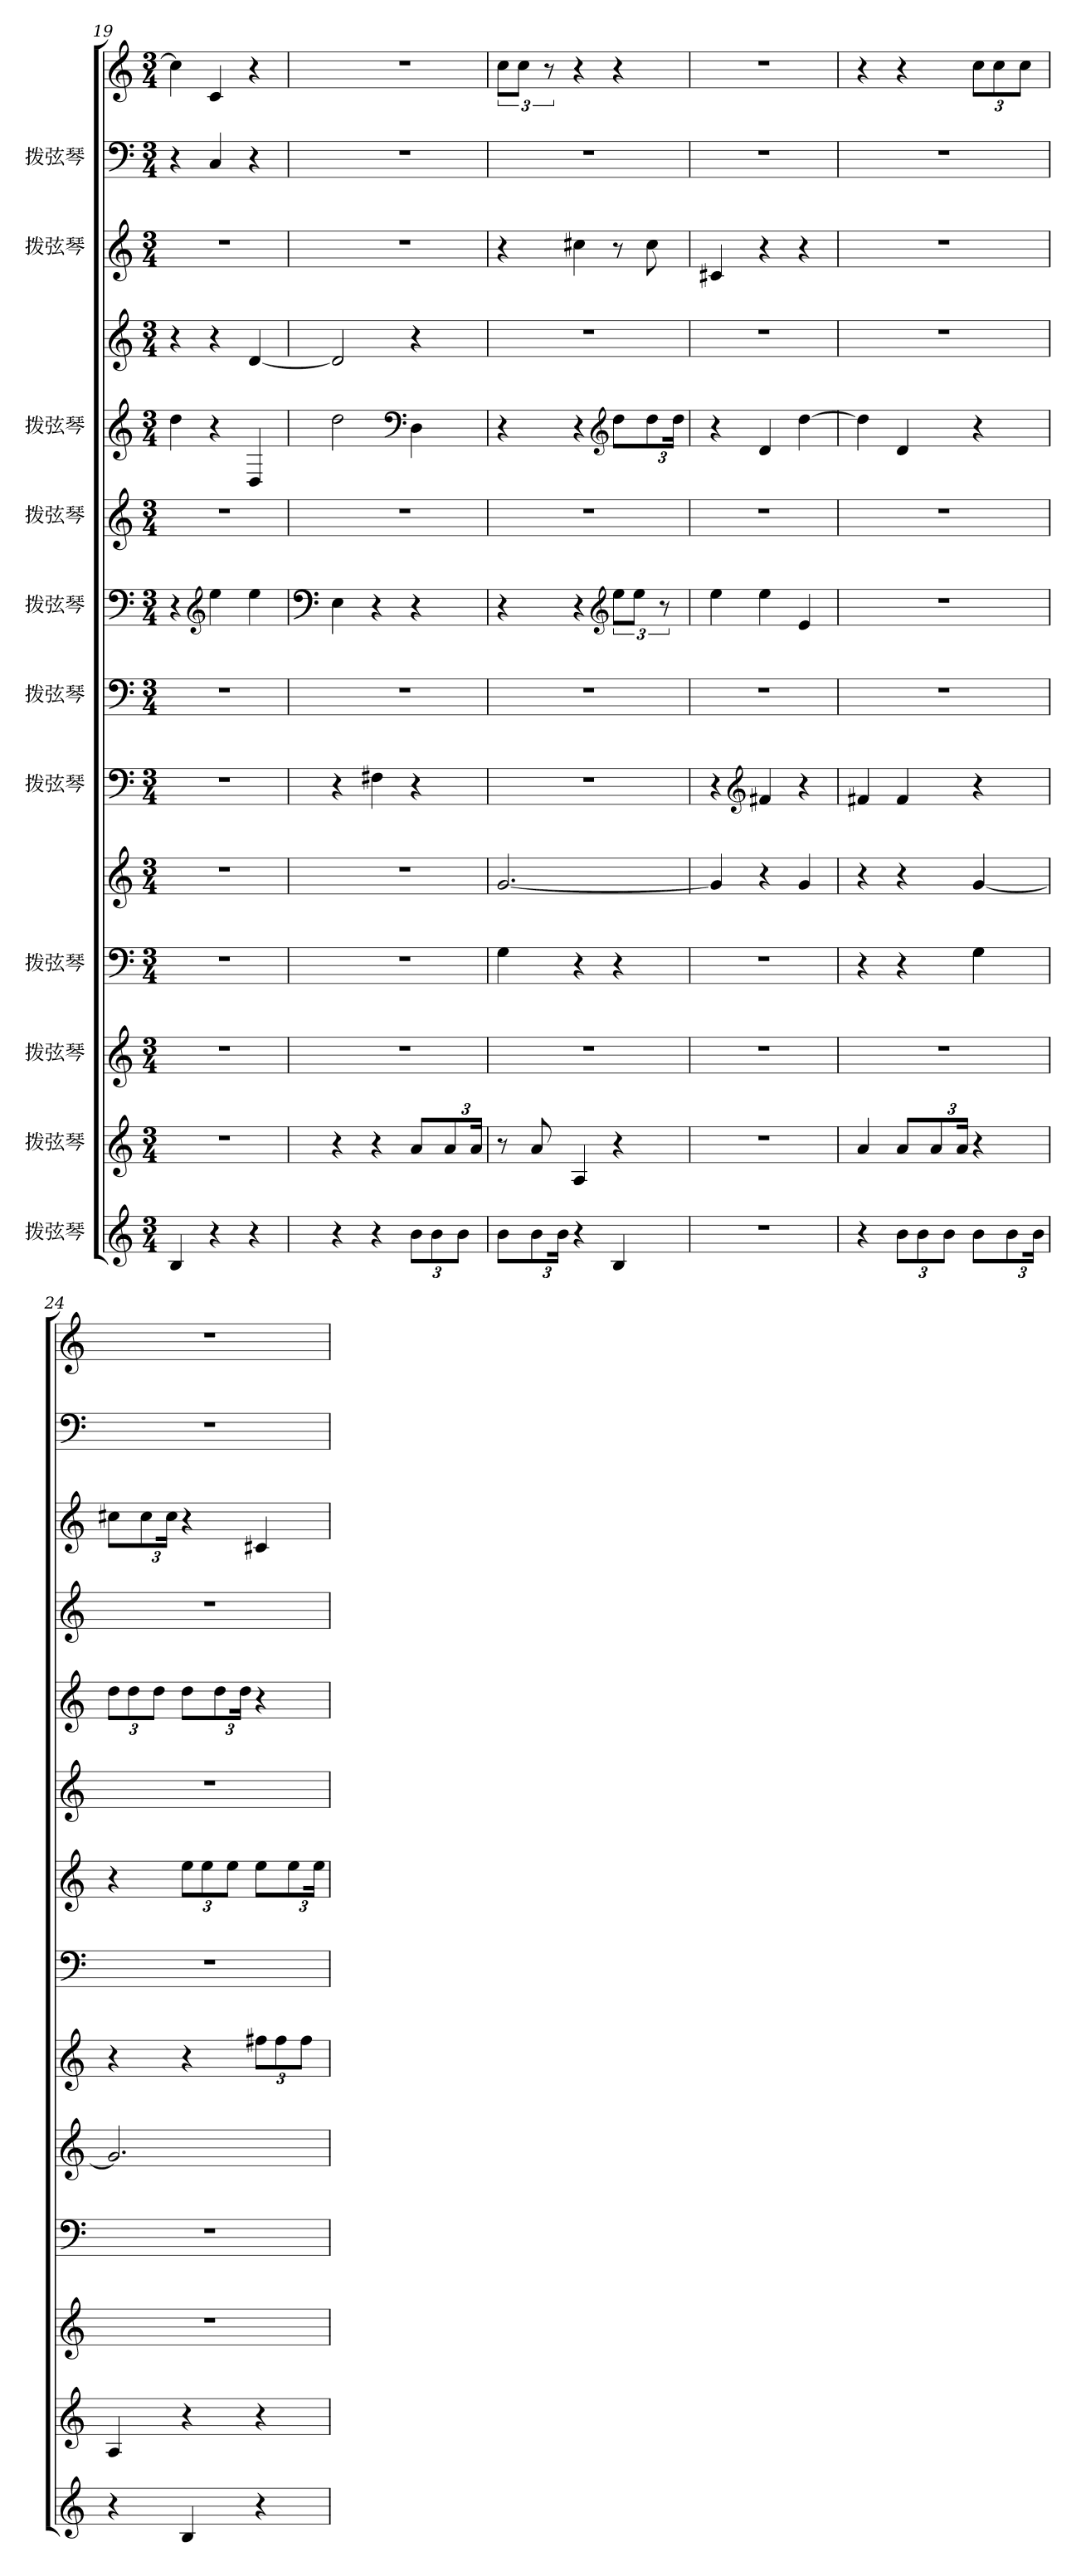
**kern	**kern	**kern	**kern	**kern	**kern	**kern	**kern	**kern	**kern	**kern	**kern	**kern	**kern
*part11	*part10	*part9	*part8	*part8	*part7	*part6	*part5	*part4	*part3	*part3	*part2	*part1	*part1
*staff14	*staff13	*staff12	*staff11	*staff10	*staff9	*staff8	*staff7	*staff6	*staff5	*staff4	*staff3	*staff2	*staff1
*I"拨弦琴	*I"拨弦琴	*I"拨弦琴	*I"拨弦琴	*	*I"拨弦琴	*I"拨弦琴	*I"拨弦琴	*I"拨弦琴	*I"拨弦琴	*	*I"拨弦琴	*I"拨弦琴	*
*clefG2	*clefG2	*clefG2	*clefF4	*clefG2	*clefF4	*clefF4	*clefF4	*clefG2	*clefG2	*clefG2	*clefG2	*clefF4	*clefG2
*k[]	*k[]	*k[]	*k[]	*k[]	*k[]	*k[]	*k[]	*k[]	*k[]	*k[]	*k[]	*k[]	*k[]
*M3/4	*M3/4	*M3/4	*M3/4	*M3/4	*M3/4	*M3/4	*M3/4	*M3/4	*M3/4	*M3/4	*M3/4	*M3/4	*M3/4
=19	=19	=19	=19	=19	=19	=19	=19	=19	=19	=19	=19	=19	=19
4B/	2.r	2.r	2.r	2.r	2.r	2.r	4r	2.r	4dd\	4r	2.r	4r	4cc\]
*	*	*	*	*	*	*	*clefG2	*	*	*	*	*	*
4r	.	.	.	.	.	.	4ee\	.	4r	4r	.	4C/	4c/
4r	.	.	.	.	.	.	4ee\	.	4D/	[4d/	.	4r	4r
=20	=20	=20	=20	=20	=20	=20	=20	=20	=20	=20	=20	=20	=20
*	*	*	*	*	*	*	*clefF4	*	*	*	*	*	*
4r	4r	2.r	2.r	2.r	4r	2.r	4E\	2.r	2dd\	2d/]	2.r	2.r	2.r
4r	4r	.	.	.	4F#X\	.	4r	.	.	.	.	.	.
*	*	*	*	*	*	*	*	*	*clefF4	*	*	*	*
*Xbrackettup	*	*	*	*	*	*	*	*	*	*	*	*	*
12b\L	8a/L	.	.	.	4r	.	4r	.	4D\	4r	.	.	.
12b\	.	.	.	.	.	.	.	.	.	.	.	.	.
*	*Xbrackettup	*	*	*	*	*	*	*	*	*	*	*	*
.	12a/	.	.	.	.	.	.	.	.	.	.	.	.
12b\J	.	.	.	.	.	.	.	.	.	.	.	.	.
.	24a/Jk	.	.	.	.	.	.	.	.	.	.	.	.
=21	=21	=21	=21	=21	=21	=21	=21	=21	=21	=21	=21	=21	=21
8b\L	8r	2.r	4G\	[2.g/	2.r	2.r	4r	2.r	4r	2.r	4r	2.r	12cc\L
.	.	.	.	.	.	.	.	.	.	.	.	.	12cc\J
12b\	8a/	.	.	.	.	.	.	.	.	.	.	.	.
.	.	.	.	.	.	.	.	.	.	.	.	.	12r
24b\Jk	.	.	.	.	.	.	.	.	.	.	.	.	.
4r	4A/	.	4r	.	.	.	4r	.	4r	.	4cc#X\	.	4r
*	*	*	*	*	*	*	*clefG2	*	*clefG2	*	*	*	*
4B/	4r	.	4r	.	.	.	12ee\L	.	8dd\L	.	8r	.	4r
.	.	.	.	.	.	.	12ee\J	.	.	.	.	.	.
*	*	*	*	*	*	*	*	*	*Xbrackettup	*	*	*	*
.	.	.	.	.	.	.	.	.	12dd\	.	8cc#\	.	.
.	.	.	.	.	.	.	12r	.	.	.	.	.	.
.	.	.	.	.	.	.	.	.	24dd\Jk	.	.	.	.
!!LO:PB:g=z
=22	=22	=22	=22	=22	=22	=22	=22	=22	=22	=22	=22	=22	=22
2.r	2.r	2.r	2.r	4g/]	4r	2.r	4ee\	2.r	4r	2.r	4c#X/	2.r	2.r
*	*	*	*	*	*clefG2	*	*	*	*	*	*	*	*
.	.	.	.	4r	4f#X/	.	4ee\	.	4d/	.	4r	.	.
.	.	.	.	4g/	4r	.	4e/	.	[4dd\	.	4r	.	.
=23	=23	=23	=23	=23	=23	=23	=23	=23	=23	=23	=23	=23	=23
4r	4a/	2.r	4r	4r	4f#X/	2.r	2.r	2.r	4dd\]	2.r	2.r	2.r	4r
12b\L	8a/L	.	4r	4r	4f#/	.	.	.	4d/	.	.	.	4r
12b\	.	.	.	.	.	.	.	.	.	.	.	.	.
.	12a/	.	.	.	.	.	.	.	.	.	.	.	.
12b\J	.	.	.	.	.	.	.	.	.	.	.	.	.
.	24a/Jk	.	.	.	.	.	.	.	.	.	.	.	.
*	*	*	*	*	*	*	*	*	*	*	*	*	*Xbrackettup
8b\L	4r	.	4G\	[4g/	4r	.	.	.	4r	.	.	.	12cc\L
.	.	.	.	.	.	.	.	.	.	.	.	.	12cc\
12b\	.	.	.	.	.	.	.	.	.	.	.	.	.
.	.	.	.	.	.	.	.	.	.	.	.	.	12cc\J
24b\Jk	.	.	.	.	.	.	.	.	.	.	.	.	.
=24	=24	=24	=24	=24	=24	=24	=24	=24	=24	=24	=24	=24	=24
4r	4A/	2.r	2.r	2.g/]	4r	2.r	4r	2.r	12dd\L	2.r	8cc#X\L	2.r	2.r
.	.	.	.	.	.	.	.	.	12dd\	.	.	.	.
*	*	*	*	*	*	*	*	*	*	*	*Xbrackettup	*	*
.	.	.	.	.	.	.	.	.	.	.	12cc#\	.	.
.	.	.	.	.	.	.	.	.	12dd\J	.	.	.	.
.	.	.	.	.	.	.	.	.	.	.	24cc#\Jk	.	.
*	*	*	*	*	*	*	*Xbrackettup	*	*	*	*	*	*
4B/	4r	.	.	.	4r	.	12ee\L	.	8dd\L	.	4r	.	.
.	.	.	.	.	.	.	12ee\	.	.	.	.	.	.
.	.	.	.	.	.	.	.	.	12dd\	.	.	.	.
.	.	.	.	.	.	.	12ee\J	.	.	.	.	.	.
.	.	.	.	.	.	.	.	.	24dd\Jk	.	.	.	.
*	*	*	*	*	*Xbrackettup	*	*	*	*	*	*	*	*
4r	4r	.	.	.	12ff#X\L	.	8ee\L	.	4r	.	4c#X/	.	.
.	.	.	.	.	12ff#\	.	.	.	.	.	.	.	.
.	.	.	.	.	.	.	12ee\	.	.	.	.	.	.
.	.	.	.	.	12ff#\J	.	.	.	.	.	.	.	.
.	.	.	.	.	.	.	24ee\Jk	.	.	.	.	.	.
=	=	=	=	=	=	=	=	=	=	=	=	=	=
*-	*-	*-	*-	*-	*-	*-	*-	*-	*-	*-	*-	*-	*-
